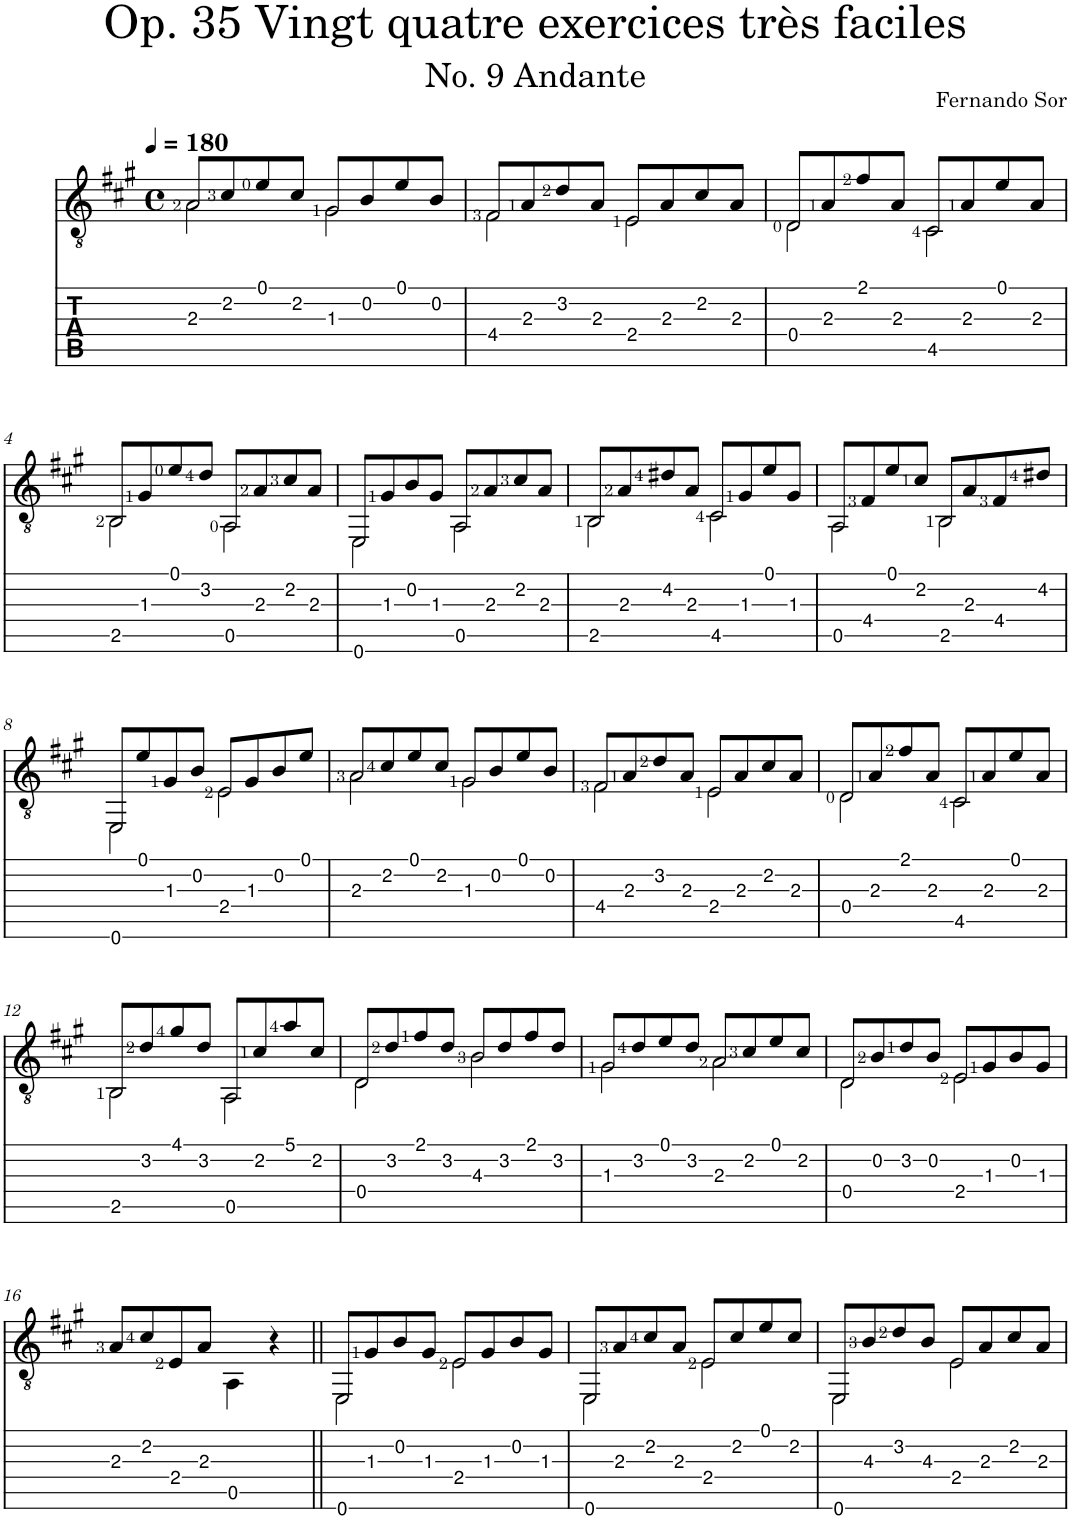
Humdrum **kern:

**kern	**kern
*part1	*part1
*staff2	*staff1
*I"Classical Guitar	*
*stria6	*
*	*clefGv2
*k[f#c#g#]	*k[f#c#g#]
*A:	*A:
*M4/4	*M4/4
*met(c)	*met(c)
*MM180	*MM180
=1	=1
*^	*^
8AL	2A	8A/L	2A\
8c#J	.	8c#/	.
8eL	.	8e/	.
8c#J	.	8c#/J	.
8G#L	2G#	8G#/L	2G#\
8BJ	.	8B/	.
8eL	.	8e/	.
8BJ	.	8B/J	.
=2	=2	=2	=2
8F#L	2F#	8F#/L	2F#\
8AJ	.	8A/	.
8dL	.	8d/	.
8AJ	.	8A/J	.
8EL	2E	8E/L	2E\
8AJ	.	8A/	.
8c#L	.	8c#/	.
8AJ	.	8A/J	.
=3	=3	=3	=3
8DL	2D	8D/L	2D\
8AJ	.	8A/	.
8f#L	.	8f#/	.
8AJ	.	8A/J	.
8C#L	2C#	8C#/L	2C#\
8AJ	.	8A/	.
8eL	.	8e/	.
8AJ	.	8A/J	.
!!LO:LB:g=z	!!
=4	=4	=4	=4
8BBL	2BB	8BB/L	2BB\
8G#J	.	8G#/	.
8eL	.	8e/	.
8dJ	.	8d/J	.
8AAL	2AA	8AA/L	2AA\
8AJ	.	8A/	.
8c#L	.	8c#/	.
8AJ	.	8A/J	.
=5	=5	=5	=5
8EEL	2EE	8EE/L	2EE\
8G#J	.	8G#/	.
8BL	.	8B/	.
8G#J	.	8G#/J	.
8AAL	2AA	8AA/L	2AA\
8AJ	.	8A/	.
8c#L	.	8c#/	.
8AJ	.	8A/J	.
=6	=6	=6	=6
8BBL	2BB	8BB/L	2BB\
8AJ	.	8A/	.
8d#XL	.	8d#X/	.
8AJ	.	8A/J	.
8C#L	2C#	8C#/L	2C#\
8G#J	.	8G#/	.
8eL	.	8e/	.
8G#J	.	8G#/J	.
=7	=7	=7	=7
8AAL	2AA	8AA/L	2AA\
8F#J	.	8F#/	.
8eL	.	8e/	.
8c#J	.	8c#/J	.
8BBL	2BB	8BB/L	2BB\
8AJ	.	8A/	.
8F#L	.	8F#/	.
8d#XJ	.	8d#X/J	.
!!LO:LB:g=z	!!
=8	=8	=8	=8
8EEL	2EE	8EE/L	2EE\
8eJ	.	8e/	.
8G#L	.	8G#/	.
8BJ	.	8B/J	.
8EL	2E	8E/L	2E\
8G#J	.	8G#/	.
8BL	.	8B/	.
8eJ	.	8e/J	.
=9	=9	=9	=9
8AL	2A	8A/L	2A\
8c#J	.	8c#/	.
8eL	.	8e/	.
8c#J	.	8c#/J	.
8G#L	2G#	8G#/L	2G#\
8BJ	.	8B/	.
8eL	.	8e/	.
8BJ	.	8B/J	.
=10	=10	=10	=10
8F#L	2F#	8F#/L	2F#\
8AJ	.	8A/	.
8dL	.	8d/	.
8AJ	.	8A/J	.
8EL	2E	8E/L	2E\
8AJ	.	8A/	.
8c#L	.	8c#/	.
8AJ	.	8A/J	.
=11	=11	=11	=11
8DL	2D	8D/L	2D\
8AJ	.	8A/	.
8f#L	.	8f#/	.
8AJ	.	8A/J	.
8C#L	2C#	8C#/L	2C#\
8AJ	.	8A/	.
8eL	.	8e/	.
8AJ	.	8A/J	.
!!LO:LB:g=z	!!
=12	=12	=12	=12
8BBL	2BB	8BB/L	2BB\
8dJ	.	8d/	.
8g#L	.	8g#/	.
8dJ	.	8d/J	.
8AAL	2AA	8AA/L	2AA\
8c#J	.	8c#/	.
8aL	.	8a/	.
8c#J	.	8c#/J	.
=13	=13	=13	=13
8DL	2D	8D/L	2D\
8dJ	.	8d/	.
8f#L	.	8f#/	.
8dJ	.	8d/J	.
8BL	2B	8B/L	2B\
8dJ	.	8d/	.
8f#L	.	8f#/	.
8dJ	.	8d/J	.
=14	=14	=14	=14
8G#L	2G#	8G#/L	2G#\
8dJ	.	8d/	.
8eL	.	8e/	.
8dJ	.	8d/J	.
8AL	2A	8A/L	2A\
8c#J	.	8c#/	.
8eL	.	8e/	.
8c#J	.	8c#/J	.
=15	=15	=15	=15
8DL	2D	8D/L	2D\
8BJ	.	8B/	.
8dL	.	8d/	.
8BJ	.	8B/J	.
8EL	2E	8E/L	2E\
8G#J	.	8G#/	.
8BL	.	8B/	.
8G#J	.	8G#/J	.
*v	*v	*	*
*	*v	*v
!!LO:LB:g=z
=16	=16
8AL	8A/L
8c#J	8c#/
8EL	8E/
8AJ	8A/J
4AA	4AA\
4r	4r
=17||	=17||
*^	*^
8EEL	2EE	8EE/L	2EE\
8G#J	.	8G#/	.
8BL	.	8B/	.
8G#J	.	8G#/J	.
8EL	2E	8E/L	2E\
8G#J	.	8G#/	.
8BL	.	8B/	.
8G#J	.	8G#/J	.
=18	=18	=18	=18
8EEL	2EE	8EE/L	2EE\
8AJ	.	8A/	.
8c#L	.	8c#/	.
8AJ	.	8A/J	.
8EL	2E	8E/L	2E\
8c#J	.	8c#/	.
8eL	.	8e/	.
8c#J	.	8c#/J	.
=19	=19	=19	=19
8EEL	2EE	8EE/L	2EE\
8BJ	.	8B/	.
8dL	.	8d/	.
8BJ	.	8B/J	.
8EL	2E	8E/L	2E\
8AJ	.	8A/	.
8c#L	.	8c#/	.
8AJ	.	8A/J	.
*v	*v	*	*
*	*v	*v
=	=
*-	*-
